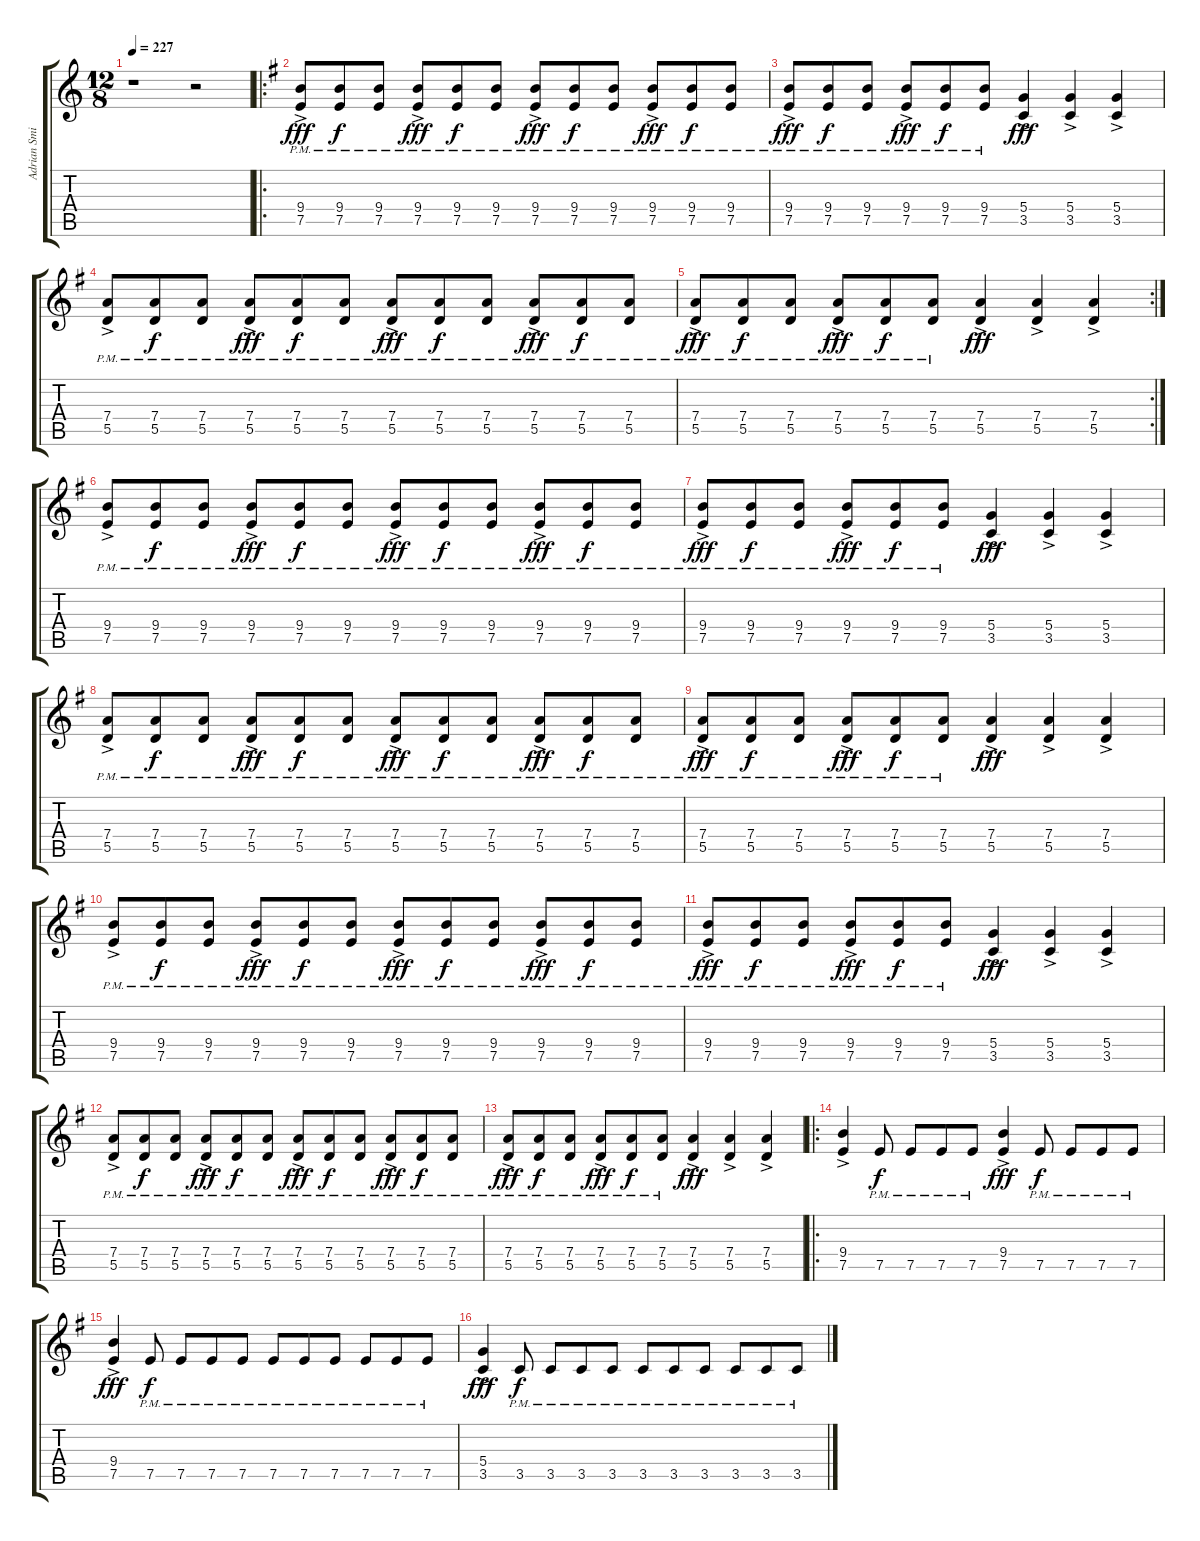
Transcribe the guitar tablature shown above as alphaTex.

\track ("Adrian Smith" "Adrian Smi") {instrument distortionguitar}
\staff {score tabs}
\tuning (E4 B3 G3 D3 A2 E2) {hide}
\ts (12 8)
\tempo 227
\clef g2
\ks c
r.1{dy fff instrument distortionguitar} r.2 |
\ro
\ks g
(9.4{ac pm} 7.5{ac pm}).8 (9.4{pm} 7.5{pm}).8{dy f} (9.4{pm} 7.5).8 (9.4{ac pm} 7.5{ac pm}).8{dy fff} (9.4{pm} 7.5{pm}).8{dy f} (9.4{pm} 7.5{pm}).8 (9.4{ac pm} 7.5{ac pm}).8{dy fff} (9.4{pm} 7.5{pm}).8{dy f} (9.4{pm} 7.5).8 (9.4{ac pm} 7.5{ac pm}).8{dy fff} (9.4{pm} 7.5).8{dy f} (9.4{pm} 7.5{pm}).8 |
(9.4{ac pm} 7.5{ac pm}).8{dy fff} (9.4{pm} 7.5{pm}).8{dy f} (9.4{pm} 7.5{pm}).8 (9.4{ac pm} 7.5{ac pm}).8{dy fff} (9.4{pm} 7.5{pm}).8{dy f} (9.4{pm} 7.5{pm}).8 (5.4{ac} 3.5{ac}).4{dy fff} (5.4{ac} 3.5{ac}).4 (5.4{ac} 3.5{ac}).4 |
(7.4{ac pm} 5.5{ac pm}).8 (7.4{pm} 5.5{pm}).8{dy f} (7.4{pm} 5.5).8 (7.4{ac pm} 5.5{ac pm}).8{dy fff} (7.4{pm} 5.5{pm}).8{dy f} (7.4{pm} 5.5{pm}).8 (7.4{ac pm} 5.5{ac pm}).8{dy fff} (7.4{pm} 5.5{pm}).8{dy f} (7.4{pm} 5.5).8 (7.4{ac pm} 5.5{ac pm}).8{dy fff} (7.4{pm} 5.5).8{dy f} (7.4{pm} 5.5{pm}).8 |
\rc 2
(7.4{ac pm} 5.5{ac pm}).8{dy fff} (7.4{pm} 5.5{pm}).8{dy f} (7.4{pm} 5.5{pm}).8 (7.4{ac pm} 5.5{ac pm}).8{dy fff} (7.4{pm} 5.5{pm}).8{dy f} (7.4{pm} 5.5{pm}).8 (7.4{ac} 5.5{ac}).4{dy fff} (7.4{ac} 5.5{ac}).4 (7.4{ac} 5.5{ac}).4 |
(9.4{ac pm} 7.5{ac pm}).8 (9.4{pm} 7.5{pm}).8{dy f} (9.4{pm} 7.5).8 (9.4{ac pm} 7.5{ac pm}).8{dy fff} (9.4{pm} 7.5{pm}).8{dy f} (9.4{pm} 7.5{pm}).8 (9.4{ac pm} 7.5{ac pm}).8{dy fff} (9.4{pm} 7.5{pm}).8{dy f} (9.4{pm} 7.5).8 (9.4{ac pm} 7.5{ac pm}).8{dy fff} (9.4{pm} 7.5).8{dy f} (9.4{pm} 7.5{pm}).8 |
(9.4{ac pm} 7.5{ac pm}).8{dy fff} (9.4{pm} 7.5{pm}).8{dy f} (9.4{pm} 7.5{pm}).8 (9.4{ac pm} 7.5{ac pm}).8{dy fff} (9.4{pm} 7.5{pm}).8{dy f} (9.4{pm} 7.5{pm}).8 (5.4{ac} 3.5{ac}).4{dy fff} (5.4{ac} 3.5{ac}).4 (5.4{ac} 3.5{ac}).4 |
(7.4{ac pm} 5.5{ac pm}).8 (7.4{pm} 5.5{pm}).8{dy f} (7.4{pm} 5.5).8 (7.4{ac pm} 5.5{ac pm}).8{dy fff} (7.4{pm} 5.5{pm}).8{dy f} (7.4{pm} 5.5{pm}).8 (7.4{ac pm} 5.5{ac pm}).8{dy fff} (7.4{pm} 5.5{pm}).8{dy f} (7.4{pm} 5.5).8 (7.4{ac pm} 5.5{ac pm}).8{dy fff} (7.4{pm} 5.5).8{dy f} (7.4{pm} 5.5{pm}).8 |
(7.4{ac pm} 5.5{ac pm}).8{dy fff} (7.4{pm} 5.5{pm}).8{dy f} (7.4{pm} 5.5{pm}).8 (7.4{ac pm} 5.5{ac pm}).8{dy fff} (7.4{pm} 5.5{pm}).8{dy f} (7.4{pm} 5.5{pm}).8 (7.4{ac} 5.5{ac}).4{dy fff} (7.4{ac} 5.5{ac}).4 (7.4{ac} 5.5{ac}).4 |
(9.4{ac pm} 7.5{ac pm}).8 (9.4{pm} 7.5{pm}).8{dy f} (9.4{pm} 7.5).8 (9.4{ac pm} 7.5{ac pm}).8{dy fff} (9.4{pm} 7.5{pm}).8{dy f} (9.4{pm} 7.5{pm}).8 (9.4{ac pm} 7.5{ac pm}).8{dy fff} (9.4{pm} 7.5{pm}).8{dy f} (9.4{pm} 7.5).8 (9.4{ac pm} 7.5{ac pm}).8{dy fff} (9.4{pm} 7.5).8{dy f} (9.4{pm} 7.5{pm}).8 |
(9.4{ac pm} 7.5{ac pm}).8{dy fff} (9.4{pm} 7.5{pm}).8{dy f} (9.4{pm} 7.5{pm}).8 (9.4{ac pm} 7.5{ac pm}).8{dy fff} (9.4{pm} 7.5{pm}).8{dy f} (9.4{pm} 7.5{pm}).8 (5.4{ac} 3.5{ac}).4{dy fff} (5.4{ac} 3.5{ac}).4 (5.4{ac} 3.5{ac}).4 |
(7.4{ac pm} 5.5{ac pm}).8 (7.4{pm} 5.5{pm}).8{dy f} (7.4{pm} 5.5).8 (7.4{ac pm} 5.5{ac pm}).8{dy fff} (7.4{pm} 5.5{pm}).8{dy f} (7.4{pm} 5.5{pm}).8 (7.4{ac pm} 5.5{ac pm}).8{dy fff} (7.4{pm} 5.5{pm}).8{dy f} (7.4{pm} 5.5).8 (7.4{ac pm} 5.5{ac pm}).8{dy fff} (7.4{pm} 5.5).8{dy f} (7.4{pm} 5.5{pm}).8 |
(7.4{ac pm} 5.5{ac pm}).8{dy fff} (7.4{pm} 5.5{pm}).8{dy f} (7.4{pm} 5.5{pm}).8 (7.4{ac pm} 5.5{ac pm}).8{dy fff} (7.4{pm} 5.5{pm}).8{dy f} (7.4{pm} 5.5{pm}).8 (7.4{ac} 5.5{ac}).4{dy fff} (7.4{ac} 5.5{ac}).4 (7.4{ac} 5.5{ac}).4 |
\ro
(9.4{ac} 7.5{ac}).4 7.5{pm}.8{dy f} 7.5{pm}.8 7.5{pm}.8 7.5{pm}.8 (9.4{ac} 7.5{ac}).4{dy fff} 7.5{pm}.8{dy f} 7.5{pm}.8 7.5{pm}.8 7.5{pm}.8 |
(9.4{ac} 7.5{ac}).4{dy fff} 7.5{pm}.8{dy f} 7.5{pm}.8 7.5{pm}.8 7.5{pm}.8 7.5{pm}.8 7.5{pm}.8 7.5{pm}.8 7.5{pm}.8 7.5{pm}.8 7.5{pm}.8 |
(5.4{ac} 3.5{ac}).4{dy fff} 3.5{pm}.8{dy f} 3.5{pm}.8 3.5{pm}.8 3.5{pm}.8 3.5{pm}.8 3.5{pm}.8 3.5{pm}.8 3.5{pm}.8 3.5{pm}.8 3.5{pm}.8
